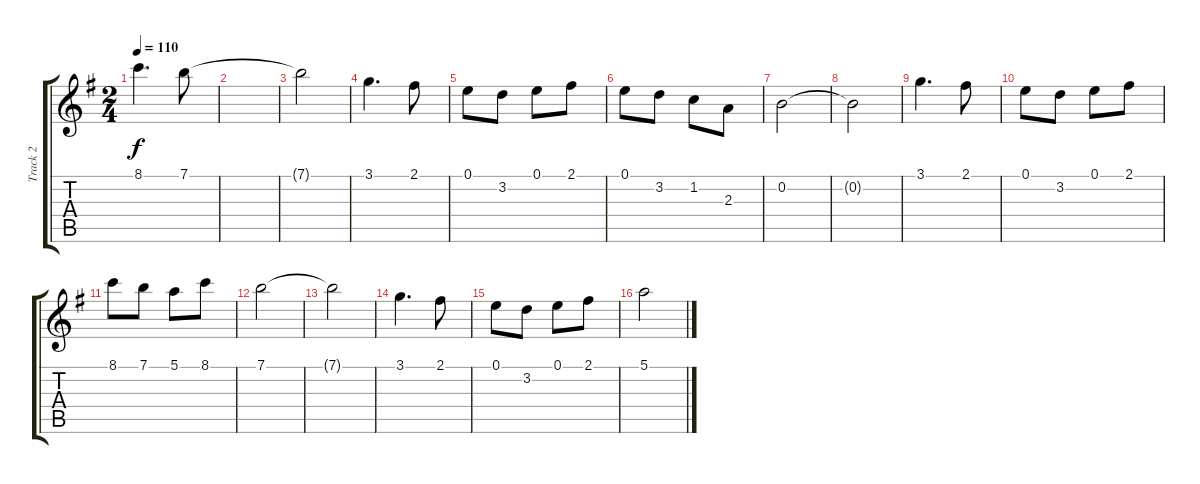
\track ("Track 2" "Track 2") {instrument acousticguitarnylon}
\staff {score tabs}
\tuning (E4 B3 G3 D3 A2 E2) {hide}
\ts (2 4)
\tempo 110
\clef g2
\ks g
8.1.4{d dy f} 7.1.8 |
|
7.1{t}.2 |
3.1.4{d} 2.1.8 |
0.1.8 3.2.8 0.1.8 2.1.8 |
0.1.8 3.2.8 1.2.8 2.3.8 |
0.2.2 |
0.2{t}.2 |
3.1.4{d} 2.1.8 |
0.1.8 3.2.8 0.1.8 2.1.8 |
8.1.8 7.1.8 5.1.8 8.1.8 |
7.1.2 |
7.1{t}.2 |
3.1.4{d} 2.1.8 |
0.1.8 3.2.8 0.1.8 2.1.8 |
5.1.2
